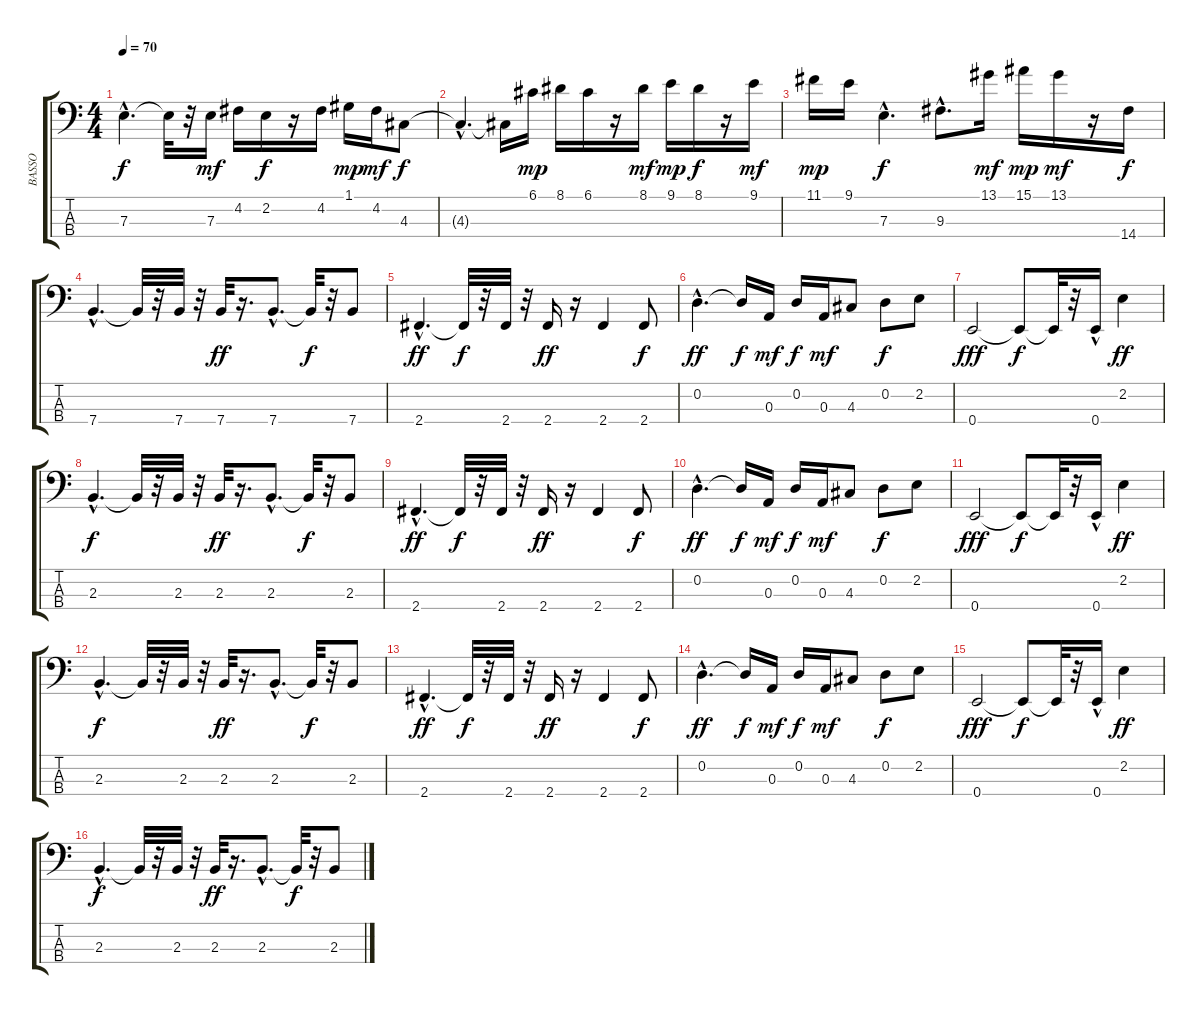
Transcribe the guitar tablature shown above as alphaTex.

\track ("BASSO" "BASSO") {instrument fretlessbass}
\staff {score tabs}
\tuning (G2 D2 A1 E1) {hide}
\ts (4 4)
\tempo 70
\clef f4
\ks c
7.3{hac}.4{d dy f} 7.3{t}.32 r.32 7.3.16{dy mf} 4.2.16 2.2.16{dy f} r.16 4.2.16 1.1.16{dy mp} 4.2.16{dy mf} 4.3.8{dy f} |
4.3{hac t}.4{d} 4.3{t}.16 6.1.16{dy mp} 8.1.16 6.1.16 r.16 8.1.16{dy mf} 9.1.16{dy mp} 8.1.16{dy f} r.16 9.1.16{dy mf} |
11.1.16{dy mp} 9.1.16 7.3{hac}.4{d dy f} 9.3{hac}.8{d} 13.1.16{dy mf} 15.1.16{dy mp} 13.1.16{dy mf} r.16 14.4.16{dy f} |
7.4{hac}.4{d} 7.4{t}.32 r.32 7.4.32 r.32 7.4.32{dy ff} r.16{d} 7.4{hac}.8{d} 7.4{t}.32{dy f} r.32 7.4.8 |
2.4{hac}.4{d dy ff} 2.4{t}.32{dy f} r.32 2.4.32 r.32 2.4.16{dy ff} r.16 2.4.4 2.4.8{dy f} |
0.2{hac}.4{d dy ff} 0.2{t}.16{dy f} 0.3.16{dy mf} 0.2.16{dy f} 0.3.16{dy mf} 4.3.8 0.2.8{dy f} 2.2.8 |
0.4.2{dy fff} 0.4{t}.8{dy f} 0.4{t}.32 r.32 0.4{hac}.16 2.2.4{dy ff} |
2.3{hac}.4{d dy f} 2.3{t}.32 r.32 2.3.32 r.32 2.3.32{dy ff} r.16{d} 2.3{hac}.8{d} 2.3{t}.32{dy f} r.32 2.3.8 |
2.4{hac}.4{d dy ff} 2.4{t}.32{dy f} r.32 2.4.32 r.32 2.4.16{dy ff} r.16 2.4.4 2.4.8{dy f} |
0.2{hac}.4{d dy ff} 0.2{t}.16{dy f} 0.3.16{dy mf} 0.2.16{dy f} 0.3.16{dy mf} 4.3.8 0.2.8{dy f} 2.2.8 |
0.4.2{dy fff} 0.4{t}.8{dy f} 0.4{t}.32 r.32 0.4{hac}.16 2.2.4{dy ff} |
2.3{hac}.4{d dy f} 2.3{t}.32 r.32 2.3.32 r.32 2.3.32{dy ff} r.16{d} 2.3{hac}.8{d} 2.3{t}.32{dy f} r.32 2.3.8 |
2.4{hac}.4{d dy ff} 2.4{t}.32{dy f} r.32 2.4.32 r.32 2.4.16{dy ff} r.16 2.4.4 2.4.8{dy f} |
0.2{hac}.4{d dy ff} 0.2{t}.16{dy f} 0.3.16{dy mf} 0.2.16{dy f} 0.3.16{dy mf} 4.3.8 0.2.8{dy f} 2.2.8 |
0.4.2{dy fff} 0.4{t}.8{dy f} 0.4{t}.32 r.32 0.4{hac}.16 2.2.4{dy ff} |
2.3{hac}.4{d dy f} 2.3{t}.32 r.32 2.3.32 r.32 2.3.32{dy ff} r.16{d} 2.3{hac}.8{d} 2.3{t}.32{dy f} r.32 2.3.8
